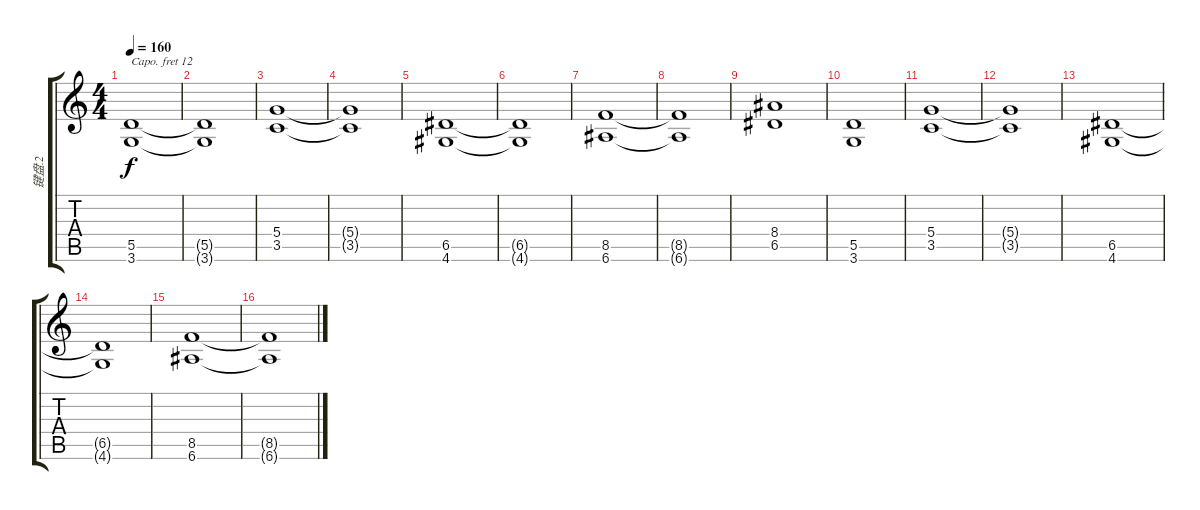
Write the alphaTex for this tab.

\track ("键盘.2" "键盘.2") {instrument stringensemble1}
\staff {score tabs}
\capo 12
\tuning (E4 B3 G3 D3 A2 E2) {hide}
\ts (4 4)
\tempo 160
\clef g2
\ks c
(5.5 3.6).1{dy f} |
(5.5{t} 3.6{t}).1 |
(5.4 3.5).1 |
(5.4{t} 3.5{t}).1 |
(6.5 4.6).1 |
(6.5{t} 4.6{t}).1 |
(8.5 6.6).1 |
(8.5{t} 6.6{t}).1 |
(8.4 6.5).1 |
(5.5 3.6).1 |
(5.4 3.5).1 |
(5.4{t} 3.5{t}).1 |
(6.5 4.6).1 |
(6.5{t} 4.6{t}).1 |
(8.5 6.6).1 |
(8.5{t} 6.6{t}).1
